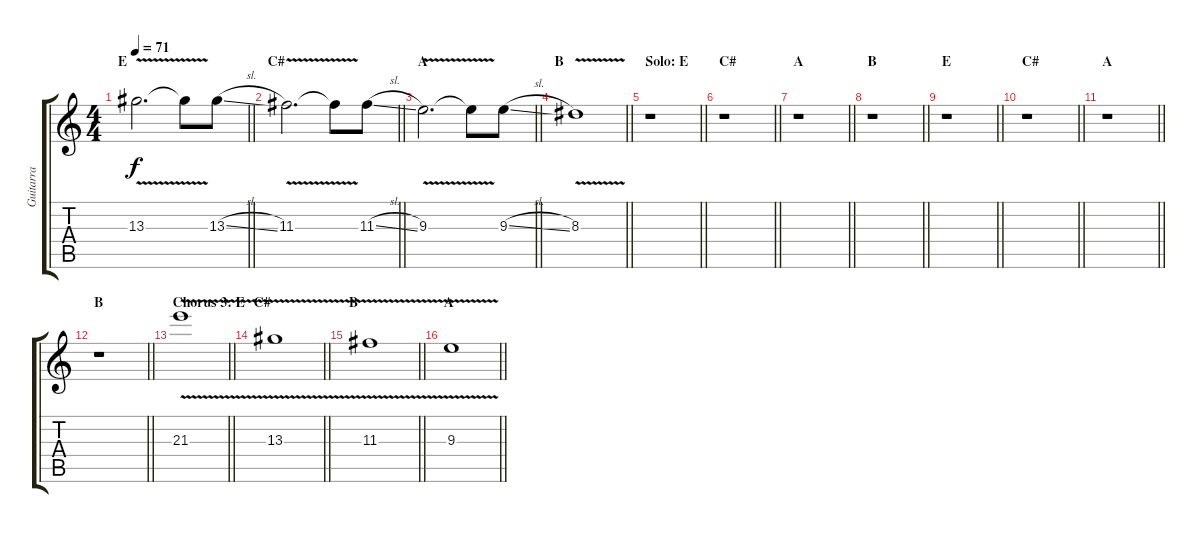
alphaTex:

\track ("Guitarra" "Guitarra") {instrument overdrivenguitar}
\staff {score tabs}
\tuning (E4 B3 G3 D3 A2 E2) {hide}
\ts (4 4)
\section ("" "E")
\tempo 71
\clef g2
\barLineRight lightlight
\ks c
13.3{v}.2{d dy f} 13.3{t}.8 13.3{sl}.8 |
\section ("" "C#")
\barLineRight lightlight
11.3{v}.2{d} 11.3{t}.8 11.3{sl}.8 |
\section ("" "A")
\barLineRight lightlight
9.3{v}.2{d} 9.3{t}.8 9.3{sl}.8 |
\section ("" "B")
\barLineRight lightlight
8.3{v}.1 |
\section ("" "Solo: E")
\barLineRight lightlight
r.1 |
\section ("" "C#")
\barLineRight lightlight
r.1 |
\section ("" "A")
\barLineRight lightlight
r.1 |
\section ("" "B")
\barLineRight lightlight
r.1 |
\section ("" "E")
\barLineRight lightlight
r.1 |
\section ("" "C#")
\barLineRight lightlight
r.1 |
\section ("" "A")
\barLineRight lightlight
r.1 |
\section ("" "B")
\barLineRight lightlight
r.1 |
\section ("" "Chorus 3: E")
\barLineRight lightlight
21.3{v}.1 |
\section ("" "C#")
\barLineRight lightlight
13.3{v}.1 |
\section ("" "B")
\barLineRight lightlight
11.3{v}.1 |
\section ("" "A")
\barLineRight lightlight
9.3{v}.1
